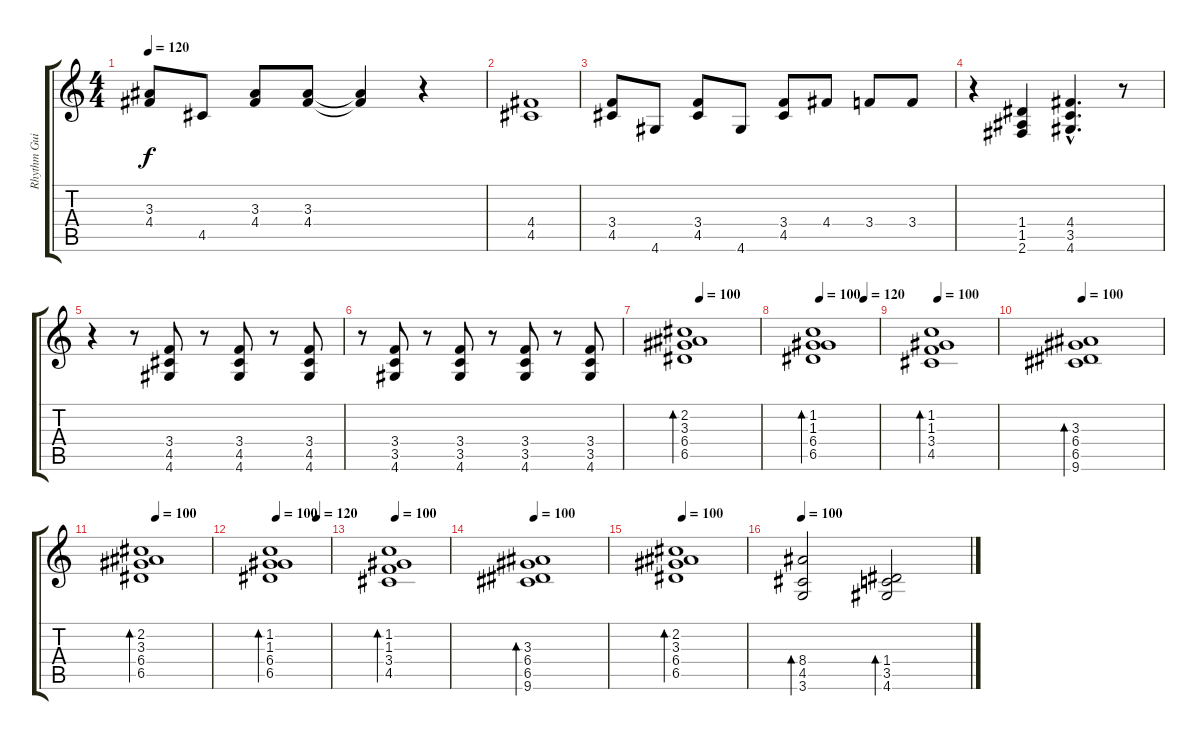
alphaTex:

\track ("Rhythm Guitar" "Rhythm Gui") {instrument acousticguitarsteel}
\staff {score tabs}
\tuning (E4 B3 G3 D3 A2 E2) {hide}
\ts (4 4)
\tempo 120
\clef g2
\ks c
(3.3 4.4).8{dy f} 4.5.8 (3.3 4.4).8 (3.3 4.4).8 (3.3{t} 4.4{t}).4 r.4 |
(4.4 4.5).1 |
(3.4 4.5).8 4.6.8 (3.4 4.5).8 4.6.8 (3.4 4.5).8 4.4.8 3.4.8 3.4.8 |
r.4 (1.4 1.5 2.6).4 (4.4{hac} 3.5{hac} 4.6{hac}).4{d} r.8 |
r.4 r.8 (3.4 4.5 4.6).8 r.8 (3.4 4.5 4.6).8 r.8 (3.4 4.5 4.6).8 |
r.8 (3.4 3.5 4.6).8 r.8 (3.4 3.5 4.6).8 r.8 (3.4 3.5 4.6).8 r.8 (3.4 3.5 4.6).8 |
\tempo (100 0.125)
(2.2 3.3 6.4 6.5).1{bd 120} |
\tempo 100
\tempo (120 0.75)
(1.2 1.3 6.4 6.5).1{bd 120} |
\tempo 100
(1.2 1.3 3.4 4.5).1{bd 120} |
\tempo 100
(3.3 6.4 6.5 9.6).1{bd 120} |
\tempo (100 0.125)
(2.2 3.3 6.4 6.5).1{bd 120} |
\tempo 100
\tempo (120 0.75)
(1.2 1.3 6.4 6.5).1{bd 120} |
\tempo 100
(1.2 1.3 3.4 4.5).1{bd 120} |
\tempo 100
(3.3 6.4 6.5 9.6).1{bd 120} |
\tempo 100
(2.2 3.3 6.4 6.5).1{bd 120} |
\tempo 100
(8.4 4.5 3.6).2{bd 60} (1.4 3.5 4.6).2{bd 480}
